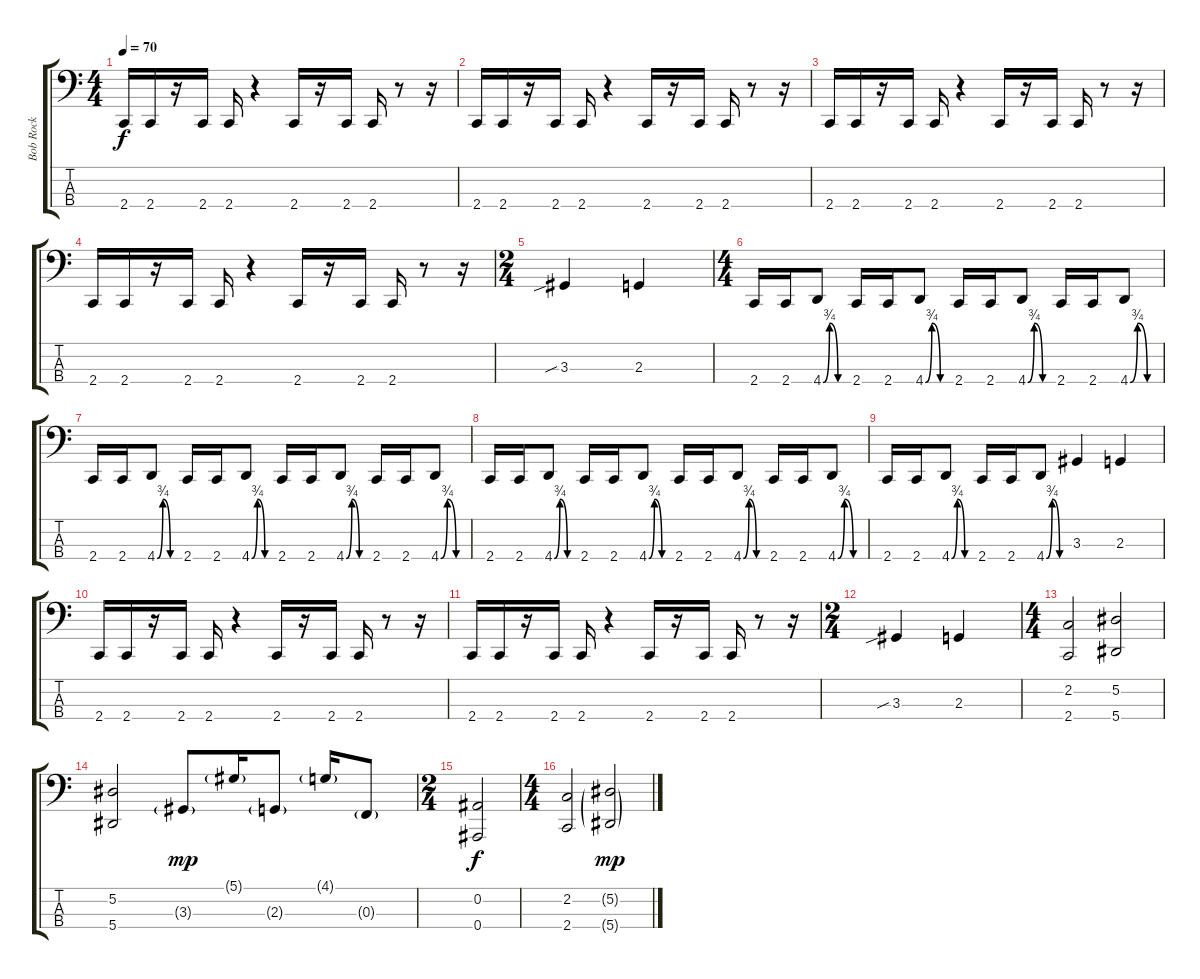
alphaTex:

\track ("Bob Rock" "Bob Rock") {instrument electricbasspick}
\staff {score tabs}
\tuning (Eb2 Bb1 F1 Bb0) {hide}
\ts (4 4)
\tempo 70
\clef f4
\ks c
2.4.16{dy f} 2.4.16 r.16 2.4.16 2.4.16 r.4 2.4.16 r.16 2.4.16 2.4.16 r.8 r.16 |
2.4.16 2.4.16 r.16 2.4.16 2.4.16 r.4 2.4.16 r.16 2.4.16 2.4.16 r.8 r.16 |
2.4.16 2.4.16 r.16 2.4.16 2.4.16 r.4 2.4.16 r.16 2.4.16 2.4.16 r.8 r.16 |
2.4.16 2.4.16 r.16 2.4.16 2.4.16 r.4 2.4.16 r.16 2.4.16 2.4.16 r.8 r.16 |
\ts (2 4)
3.3{sib}.4 2.3.4 |
\ts (4 4)
2.4.16 2.4.16 4.4{be (custom 0 0 15 3 35 0 60 0)}.8 2.4.16 2.4.16 4.4{be (custom 0 0 15 3 35 0 60 0)}.8 2.4.16 2.4.16 4.4{be (custom 0 0 15 3 35 0 60 0)}.8 2.4.16 2.4.16 4.4{be (custom 0 0 15 3 35 0 60 0)}.8 |
2.4.16 2.4.16 4.4{be (custom 0 0 15 3 35 0 60 0)}.8 2.4.16 2.4.16 4.4{be (custom 0 0 15 3 35 0 60 0)}.8 2.4.16 2.4.16 4.4{be (custom 0 0 15 3 35 0 60 0)}.8 2.4.16 2.4.16 4.4{be (custom 0 0 15 3 35 0 60 0)}.8 |
2.4.16 2.4.16 4.4{be (custom 0 0 15 3 35 0 60 0)}.8 2.4.16 2.4.16 4.4{be (custom 0 0 15 3 35 0 60 0)}.8 2.4.16 2.4.16 4.4{be (custom 0 0 15 3 35 0 60 0)}.8 2.4.16 2.4.16 4.4{be (custom 0 0 15 3 35 0 60 0)}.8 |
2.4.16 2.4.16 4.4{be (custom 0 0 15 3 35 0 60 0)}.8 2.4.16 2.4.16 4.4{be (custom 0 0 15 3 35 0 60 0)}.8 3.3.4 2.3.4 |
2.4.16 2.4.16 r.16 2.4.16 2.4.16 r.4 2.4.16 r.16 2.4.16 2.4.16 r.8 r.16 |
2.4.16 2.4.16 r.16 2.4.16 2.4.16 r.4 2.4.16 r.16 2.4.16 2.4.16 r.8 r.16 |
\ts (2 4)
3.3{sib}.4 2.3.4 |
\ts (4 4)
(2.2 2.4).2 (5.2 5.4).2 |
(5.2 5.4).2 3.3{g}.8{dy mp} 5.1{g}.16 2.3{g}.8 4.1{g}.16 0.3{g}.8 |
\ts (2 4)
(0.2 0.4).2{dy f} |
\ts (4 4)
(2.2 2.4).2 (5.2{g} 5.4{g}).2{dy mp}
